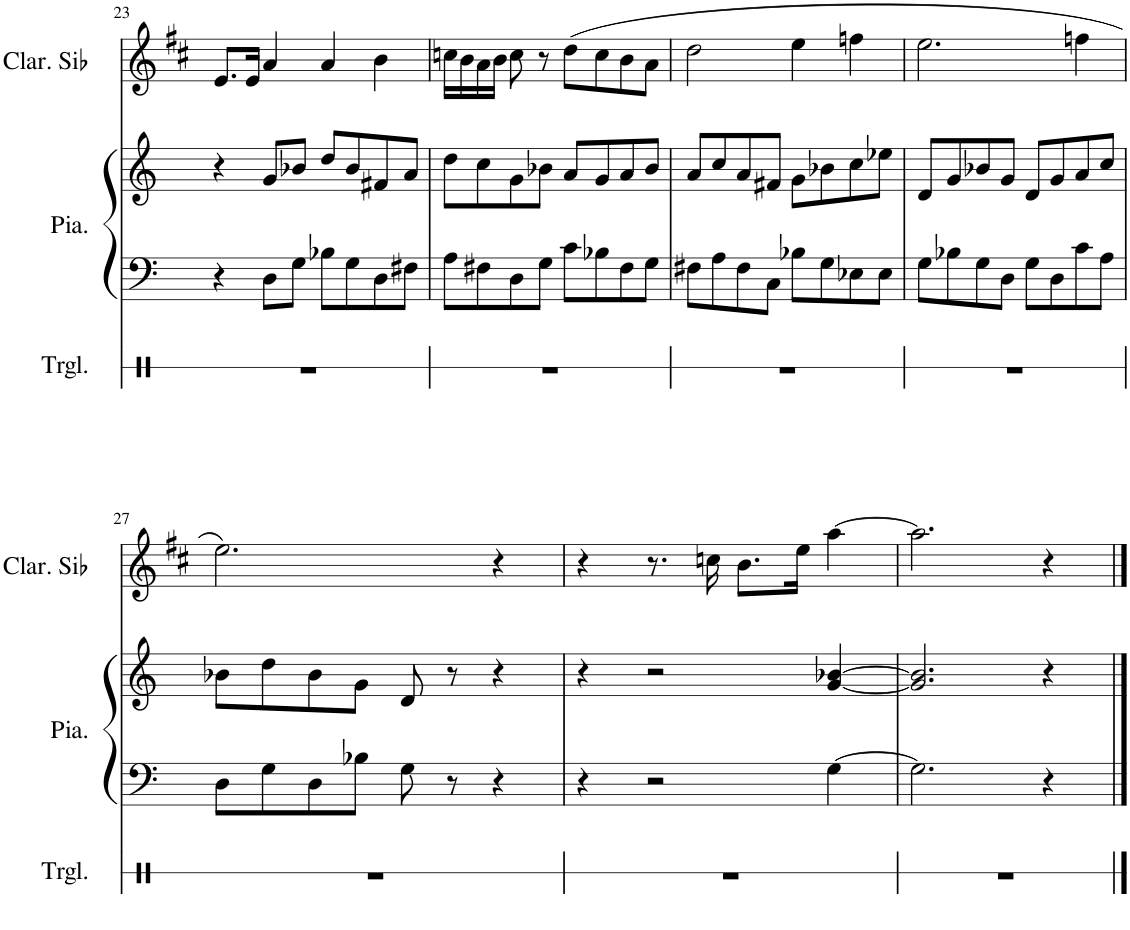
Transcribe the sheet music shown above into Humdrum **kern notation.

**kern	**kern	**kern	**kern
*part3	*part2	*part2	*part1
*staff4	*staff3	*staff2	*staff1
*I"Triangle	*I"Piano	*	*I"Clarinette en Sib
*I'Trgl.	*I'Pia.	*	*I'Clar. Sib
!!LO:PB:g=z
*clefX	*clefF4	*clefG2	*clefG2
*	*	*	*Trd1c2
*k[]	*k[]	*k[]	*k[f#c#]
*M4/4	*M4/4	*M4/4	*M4/4
=23	=23	=23	=23
1r	4r	4r	8.e/L
.	.	.	16e/Jk
.	8D\L	8g/L	4a/
.	8G\J	8b-X/J	.
.	8B-X\L	8dd/L	4a/
.	8G\	8b-/	.
.	8D\	8f#X/	4b\
.	8F#X\J	8a/J	.
=24	=24	=24	=24
1r	8A\L	8dd\L	16ccn\LL
.	.	.	16b\
.	8F#X\	8cc\	16a\
.	.	.	16b\JJ
.	8D\	8g\	8cc\
.	8G\J	8b-X\J	8r
.	8c\L	8a/L	(8dd\L
.	8B-X\	8g/	8cc\
.	8F#\	8a/	8b\
.	8G\J	8b-/J	8a\J
=25	=25	=25	=25
1r	8F#X\L	8a/L	2dd\
.	8A\	8cc/	.
.	8F#\	8a/	.
.	8C\J	8f#X/J	.
.	8B-X\L	8g\L	4ee\
.	8G\	8b-X\	.
.	8E-X\	8cc\	4ffn\
.	8E-\J	8ee-X\J	.
=26	=26	=26	=26
1r	8G\L	8d/L	2.ee\
.	8B-X\	8g/	.
.	8G\	8b-X/	.
.	8D\J	8g/J	.
.	8G\L	8d/L	.
.	8D\	8g/	.
.	8c\	8a/	4ffn\
.	8A\J	8cc/J	.
!!LO:LB:g=z
=27	=27	=27	=27
1r	8D\L	8b-X\L	2.ee\)
.	8G\	8dd\	.
.	8D\	8b-\	.
.	8B-X\J	8g\J	.
.	8G\	8d/	.
.	8r	8r	.
.	4r	4r	4r
=28	=28	=28	=28
1r	4r	4r	4r
.	2r	2r	8.r
.	.	.	16ccn\
.	.	.	8.b\L
.	.	.	16ee\Jk
.	[4G\	[4g/ [4b-X/	[4aa\
=29	=29	=29	=29
1r	2.G\]	2.g/] 2.b-/]	2.aa\]
.	4r	4r	4r
==	==	==	==
*-	*-	*-	*-
